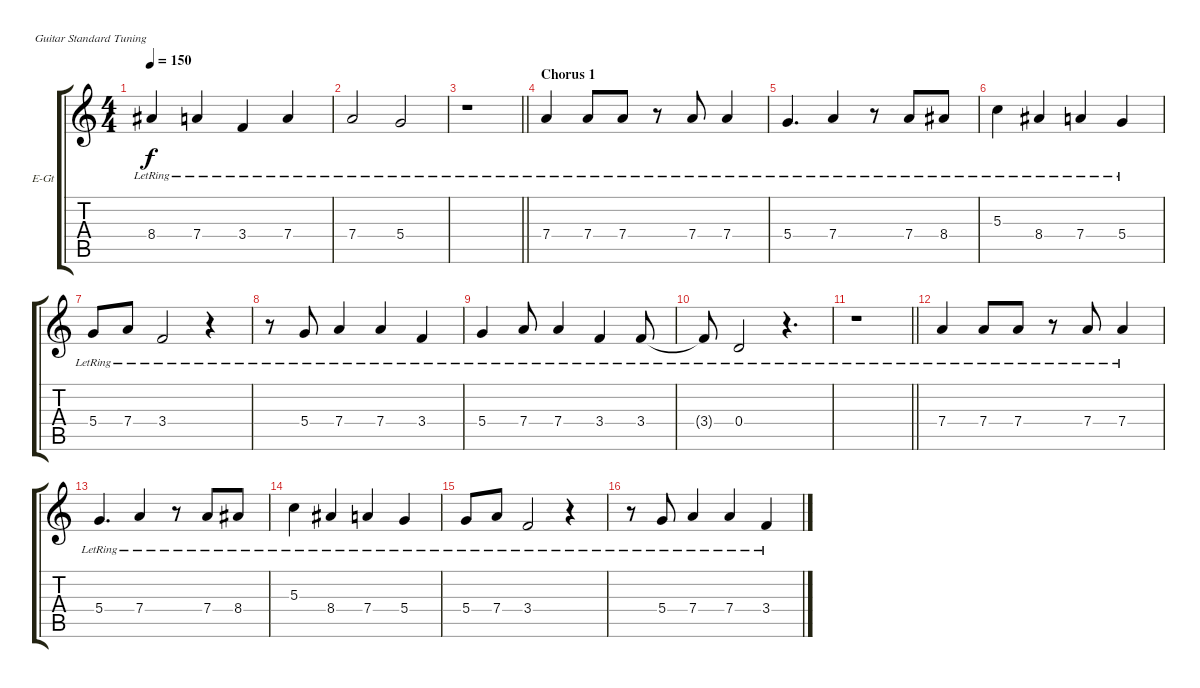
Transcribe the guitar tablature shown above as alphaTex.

\bracketExtendMode groupsimilarinstruments
\firstSystemTrackNameOrientation horizontal
\otherSystemsTrackNameOrientation horizontal
\track ("melody" "E-Gt") {instrument electricguitarclean}
\staff {score tabs}
\tuning (E4 B3 G3 D3 A2 E2)
\ts (4 4)
\tempo 150
\clef g2
\ks c
8.4{lr}.4{dy f} 7.4{lr}.4 3.4{lr}.4 7.4{lr}.4 |
7.4{lr}.2 5.4{lr}.2 |
\barLineRight lightlight
r.1 |
\section ("" "Chorus 1")
7.4{lr}.4 7.4{lr}.8 7.4{lr}.8 r.8 7.4{lr}.8 7.4{lr}.4 |
5.4{lr}.4{d} 7.4{lr}.4 r.8 7.4{lr}.8 8.4{lr}.8 |
5.3{lr}.4 8.4{lr}.4 7.4{lr}.4 5.4{lr}.4 |
5.4{lr}.8 7.4{lr}.8 3.4{lr}.2 r.4 |
r.8 5.4{lr}.8 7.4{lr}.4 7.4{lr}.4 3.4{lr}.4 |
5.4{lr}.4 7.4{lr}.8 7.4{lr}.4 3.4{lr}.4 3.4{lr}.8 |
3.4{lr t}.8 0.4{lr}.2 r.4{d} |
\barLineRight lightlight
r.1 |
7.4{lr}.4 7.4{lr}.8 7.4{lr}.8 r.8 7.4{lr}.8 7.4{lr}.4 |
5.4{lr}.4{d} 7.4{lr}.4 r.8 7.4{lr}.8 8.4{lr}.8 |
5.3{lr}.4 8.4{lr}.4 7.4{lr}.4 5.4{lr}.4 |
5.4{lr}.8 7.4{lr}.8 3.4{lr}.2 r.4 |
r.8 5.4{lr}.8 7.4{lr}.4 7.4{lr}.4 3.4{lr}.4
